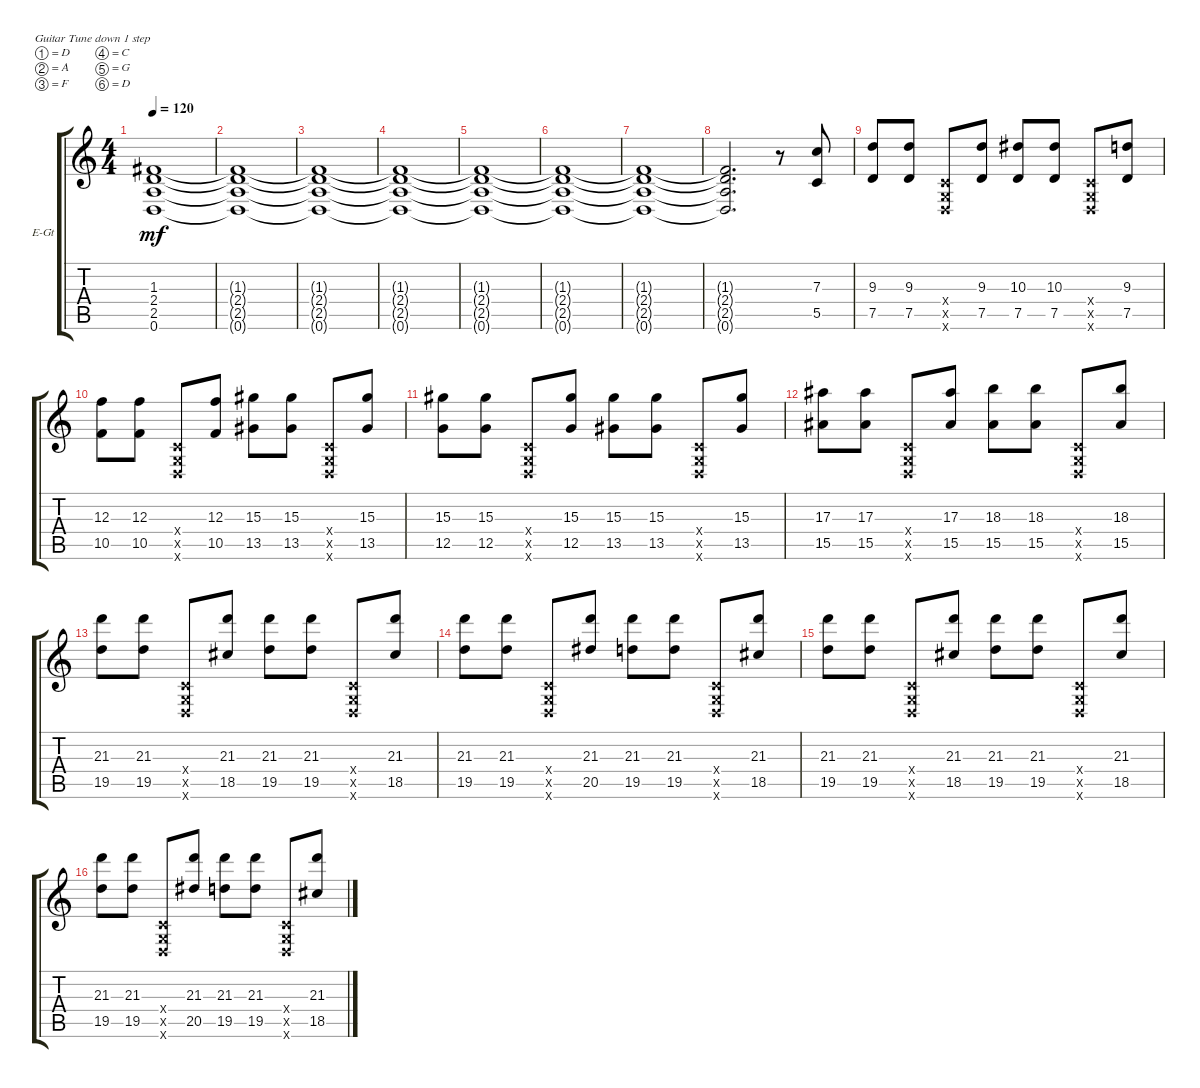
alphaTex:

\bracketExtendMode groupsimilarinstruments
\firstSystemTrackNameOrientation horizontal
\otherSystemsTrackNameOrientation horizontal
\track ("Adam - Lead" "E-Gt") {instrument distortionguitar}
\staff {score tabs}
\tuning (D4 A3 F3 C3 G2 D2)
\ts (4 4)
\tempo 120
\clef g2
\ks c
(0.6{t} 2.5{t} 2.4{t} 1.3{t}).1{dy mf} |
(1.3{t} 2.4{t} 2.5{t} 0.6{t}).1 |
(0.6{t} 2.5{t} 2.4{t} 1.3{t}).1 |
(1.3{t} 2.4{t} 2.5{t} 0.6{t}).1 |
(0.6{t} 2.5{t} 2.4{t} 1.3{t}).1 |
(1.3{t} 2.4{t} 2.5{t} 0.6{t}).1 |
(0.6{t} 2.5{t} 2.4{t} 1.3{t}).1 |
(0.6{t} 2.5{t} 2.4{t} 1.3{t}).2{d} r.8 (5.5 7.3).8 |
(7.5 9.3).8 (7.5 9.3).8 (0.6{x} 0.5{x} 0.4{x}).8 (7.5 9.3).8 (10.3 7.5).8 (7.5 10.3).8 (0.6{x} 0.4{x} 0.5{x}).8 (7.5 9.3).8 |
(10.5 12.3).8 (12.3 10.5).8 (0.5{x} 0.6{x} 0.4{x}).8 (10.5 12.3).8 (13.5 15.3).8 (13.5 15.3).8 (0.6{x} 0.5{x} 0.4{x}).8 (15.3 13.5).8 |
(12.5 15.3).8 (12.5 15.3).8 (0.6{x} 0.5{x} 0.4{x}).8 (12.5 15.3).8 (15.3 13.5).8 (13.5 15.3).8 (0.6{x} 0.5{x} 0.4{x}).8 (13.5 15.3).8 |
(15.5 17.3).8 (17.3 15.5).8 (0.5{x} 0.6{x} 0.4{x}).8 (15.5 17.3).8 (18.3 15.5).8 (15.5 18.3).8 (0.6{x} 0.5{x} 0.4{x}).8 (15.5 18.3).8 |
(21.3 19.5).8 (19.5 21.3).8 (0.6{x} 0.5{x} 0.4{x}).8 (18.5 21.3).8 (19.5 21.3).8 (19.5 21.3).8 (0.6{x} 0.5{x} 0.4{x}).8 (18.5 21.3).8 |
(19.5 21.3).8 (19.5 21.3).8 (0.6{x} 0.5{x} 0.4{x}).8 (20.5 21.3).8 (19.5 21.3).8 (19.5 21.3).8 (0.6{x} 0.5{x} 0.4{x}).8 (18.5 21.3).8 |
(19.5 21.3).8 (19.5 21.3).8 (0.6{x} 0.5{x} 0.4{x}).8 (18.5 21.3).8 (19.5 21.3).8 (19.5 21.3).8 (0.6{x} 0.5{x} 0.4{x}).8 (18.5 21.3).8 |
(19.5 21.3).8 (19.5 21.3).8 (0.6{x} 0.5{x} 0.4{x}).8 (20.5 21.3).8 (19.5 21.3).8 (19.5 21.3).8 (0.6{x} 0.5{x} 0.4{x}).8 (18.5 21.3).8
